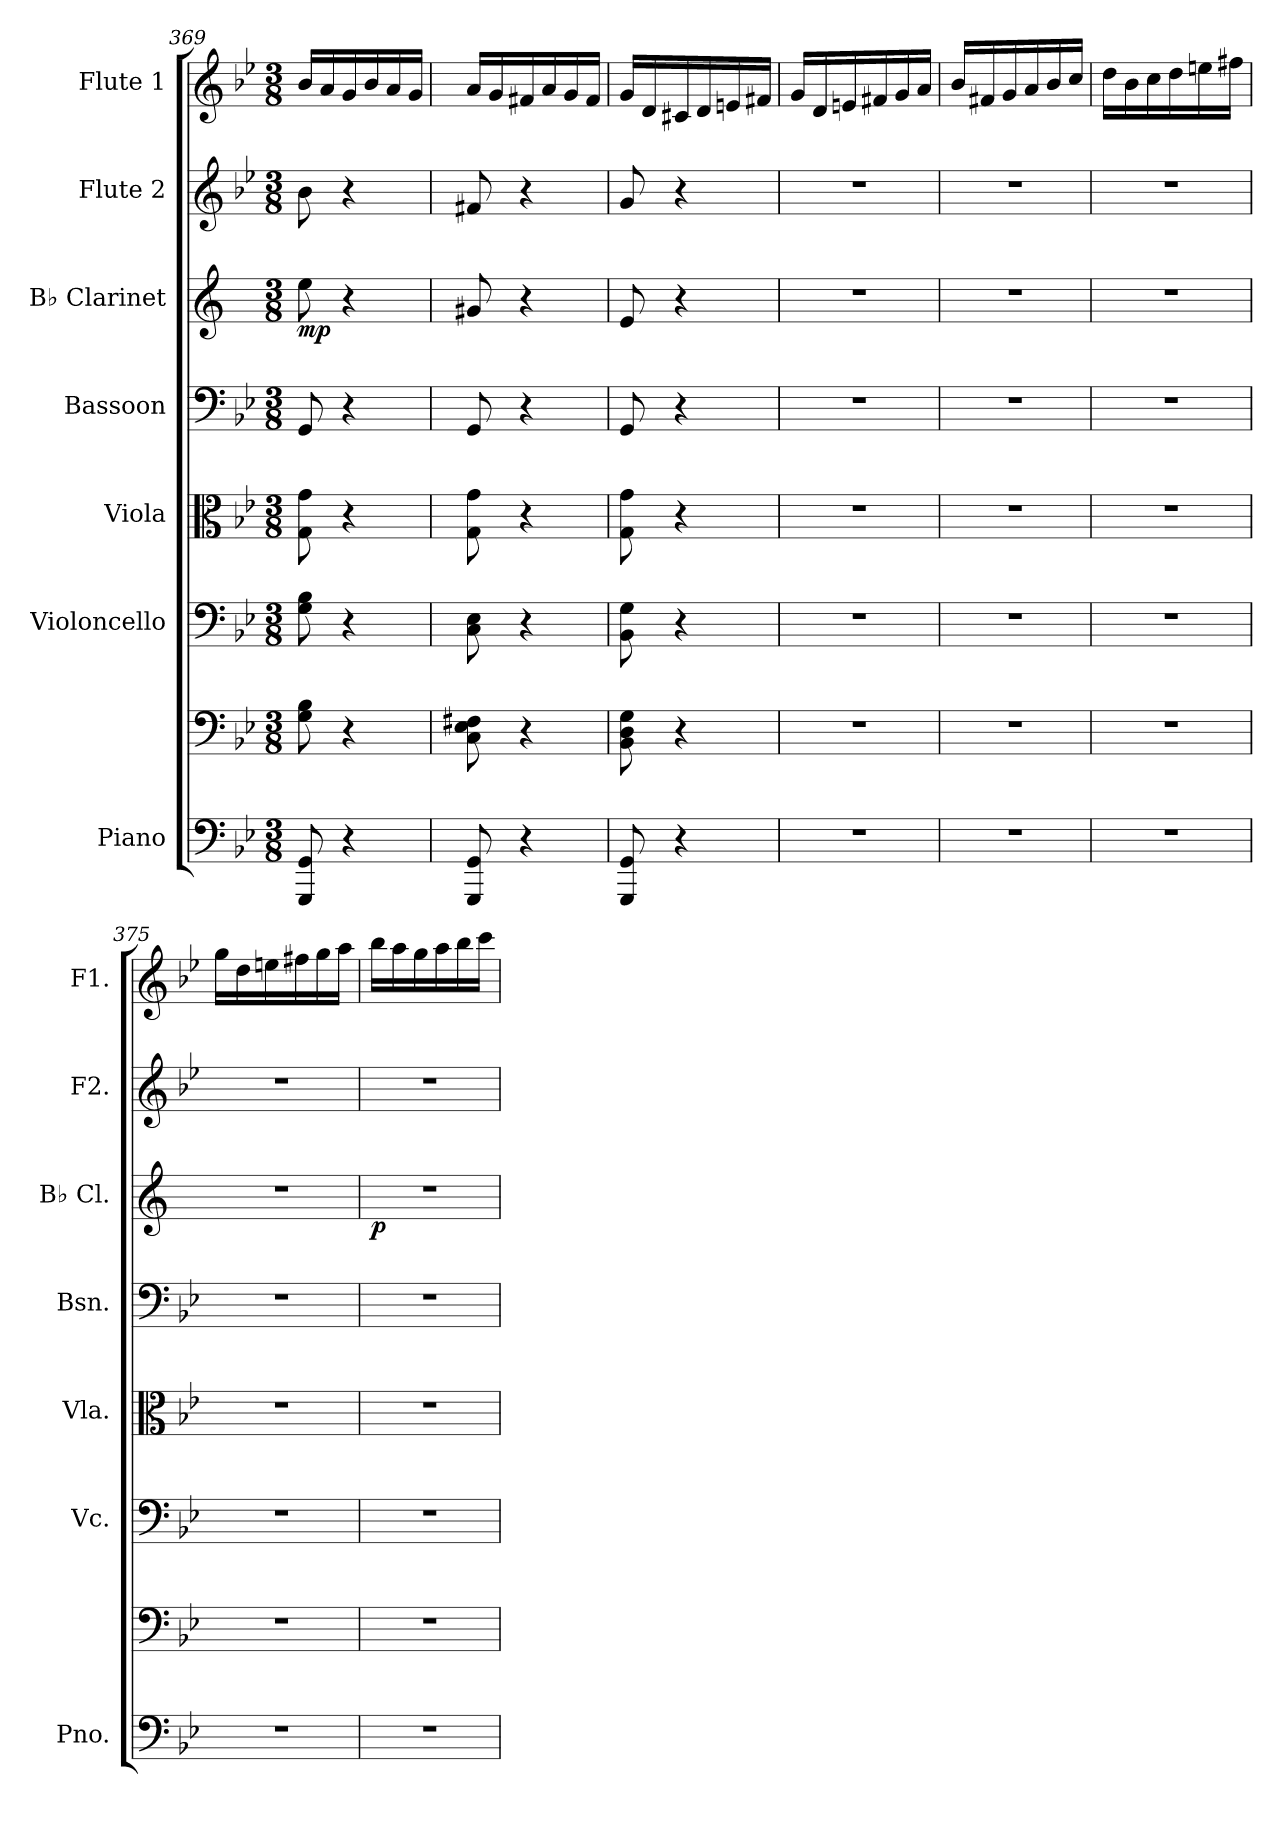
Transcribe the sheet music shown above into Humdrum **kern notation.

**kern	**kern	**kern	**kern	**kern	**kern	**dynam	**kern	**kern
*part7	*part7	*part6	*part5	*part4	*part3	*part3	*part2	*part1
*staff8	*staff7	*staff6	*staff5	*staff4	*staff3	*staff3	*staff2	*staff1
*I"Piano	*	*I"Violoncello	*I"Viola	*I"Bassoon	*I"B♭ Clarinet	*	*I"Flute 2	*I"Flute 1
*I'Pno.	*	*I'Vc.	*I'Vla.	*I'Bsn.	*I'B♭ Cl.	*	*I'F2.	*I'F1.
*clefF4	*clefF4	*clefF4	*clefC3	*clefF4	*clefG2	*	*clefG2	*clefG2
*	*	*	*	*	*ITrd1c2	*	*	*
*k[b-e-]	*k[b-e-]	*k[b-e-]	*k[b-e-]	*k[b-e-]	*k[b-e-]	*	*k[b-e-]	*k[b-e-]
*M3/8	*M3/8	*M3/8	*M3/8	*M3/8	*M3/8	*	*M3/8	*M3/8
=369	=369	=369	=369	=369	=369	=369	=369	=369
!	!	!	!	!	!	!LO:DY:b	!	!
8GGG/ 8GG/	8G\ 8B-\	8G\ 8B-\	8G\ 8g\	8GG/	8dd\	mp	8b-\	16b-/LL
.	.	.	.	.	.	.	.	16a/
4r	4r	4r	4r	4r	4r	.	4r	16g/
.	.	.	.	.	.	.	.	16b-/
.	.	.	.	.	.	.	.	16a/
.	.	.	.	.	.	.	.	16g/JJ
=370	=370	=370	=370	=370	=370	=370	=370	=370
8GGG/ 8GG/	8C\ 8E-\ 8F#X\	8C\ 8E-\	8G\ 8g\	8GG/	8f#X/	.	8f#X/	16a/LL
.	.	.	.	.	.	.	.	16g/
4r	4r	4r	4r	4r	4r	.	4r	16f#X/
.	.	.	.	.	.	.	.	16a/
.	.	.	.	.	.	.	.	16g/
.	.	.	.	.	.	.	.	16f#/JJ
!!LO:PB:g=z
=371	=371	=371	=371	=371	=371	=371	=371	=371
8GGG/ 8GG/	8BB-\ 8D\ 8G\	8BB-\ 8G\	8G\ 8g\	8GG/	8d/	.	8g/	16g/LL
.	.	.	.	.	.	.	.	16d/
4r	4r	4r	4r	4r	4r	.	4r	16c#X/
.	.	.	.	.	.	.	.	16d/
.	.	.	.	.	.	.	.	16en/
.	.	.	.	.	.	.	.	16f#X/JJ
=372	=372	=372	=372	=372	=372	=372	=372	=372
4.r	4.r	4.r	4.r	4.r	4.r	.	4.r	16g/LL
.	.	.	.	.	.	.	.	16d/
.	.	.	.	.	.	.	.	16en/
.	.	.	.	.	.	.	.	16f#X/
.	.	.	.	.	.	.	.	16g/
.	.	.	.	.	.	.	.	16a/JJ
=373	=373	=373	=373	=373	=373	=373	=373	=373
4.r	4.r	4.r	4.r	4.r	4.r	.	4.r	16b-/LL
.	.	.	.	.	.	.	.	16f#X/
.	.	.	.	.	.	.	.	16g/
.	.	.	.	.	.	.	.	16a/
.	.	.	.	.	.	.	.	16b-/
.	.	.	.	.	.	.	.	16cc/JJ
=374	=374	=374	=374	=374	=374	=374	=374	=374
4.r	4.r	4.r	4.r	4.r	4.r	.	4.r	16dd\LL
.	.	.	.	.	.	.	.	16b-\
.	.	.	.	.	.	.	.	16cc\
.	.	.	.	.	.	.	.	16dd\
.	.	.	.	.	.	.	.	16een\
.	.	.	.	.	.	.	.	16ff#X\JJ
=375	=375	=375	=375	=375	=375	=375	=375	=375
4.r	4.r	4.r	4.r	4.r	4.r	.	4.r	16gg\LL
.	.	.	.	.	.	.	.	16dd\
.	.	.	.	.	.	.	.	16een\
.	.	.	.	.	.	.	.	16ff#X\
.	.	.	.	.	.	.	.	16gg\
.	.	.	.	.	.	.	.	16aa\JJ
=376	=376	=376	=376	=376	=376	=376	=376	=376
!	!	!	!	!	!	!LO:DY:b	!	!
4.r	4.r	4.r	4.r	4.r	4.r	p	4.r	16bb-\LL
.	.	.	.	.	.	.	.	16aa\
.	.	.	.	.	.	.	.	16gg\
.	.	.	.	.	.	.	.	16aa\
.	.	.	.	.	.	.	.	16bb-\
.	.	.	.	.	.	.	.	16ccc\JJ
=	=	=	=	=	=	=	=	=
*-	*-	*-	*-	*-	*-	*-	*-	*-
